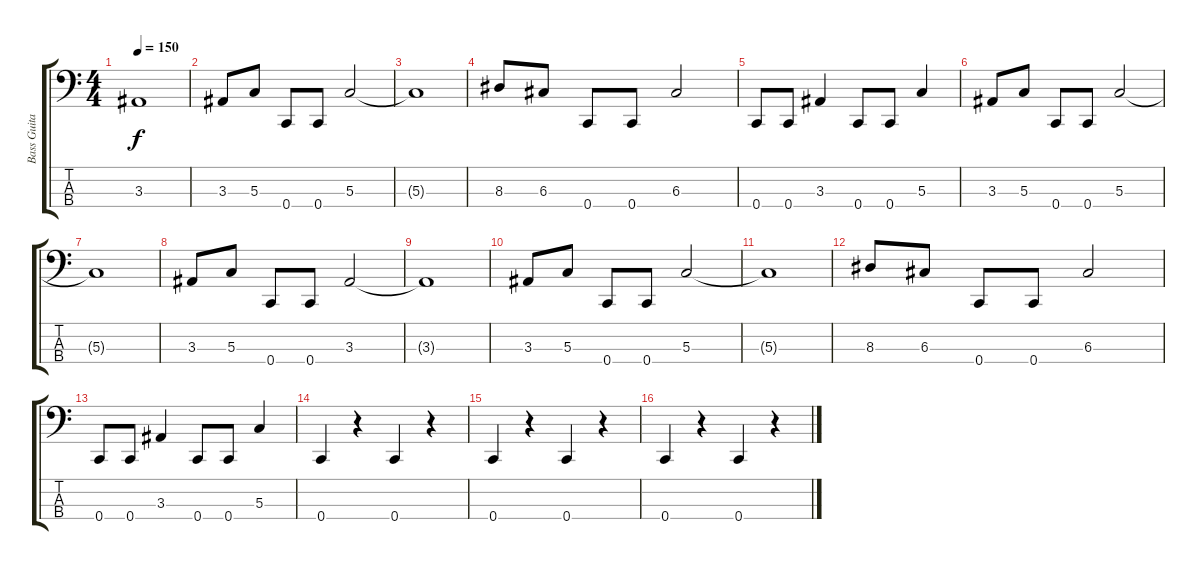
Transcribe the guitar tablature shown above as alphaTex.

\track ("Bass Guitar" "Bass Guita") {instrument electricbasspick}
\staff {score tabs}
\tuning (F2 C2 G1 C1) {hide}
\ts (4 4)
\tempo 150
\clef f4
\ks c
3.3{t}.1{dy f} |
3.3.8 5.3.8 0.4.8 0.4.8 5.3.2 |
5.3{t}.1 |
8.3.8 6.3.8 0.4.8 0.4.8 6.3.2 |
0.4.8 0.4.8 3.3.4 0.4.8 0.4.8 5.3.4 |
3.3.8 5.3.8 0.4.8 0.4.8 5.3.2 |
5.3{t}.1 |
3.3.8 5.3.8 0.4.8 0.4.8 3.3.2 |
3.3{t}.1 |
3.3.8 5.3.8 0.4.8 0.4.8 5.3.2 |
5.3{t}.1 |
8.3.8 6.3.8 0.4.8 0.4.8 6.3.2 |
0.4.8 0.4.8 3.3.4 0.4.8 0.4.8 5.3.4 |
0.4.4 r.4 0.4.4 r.4 |
0.4.4 r.4 0.4.4 r.4 |
0.4.4 r.4 0.4.4 r.4
